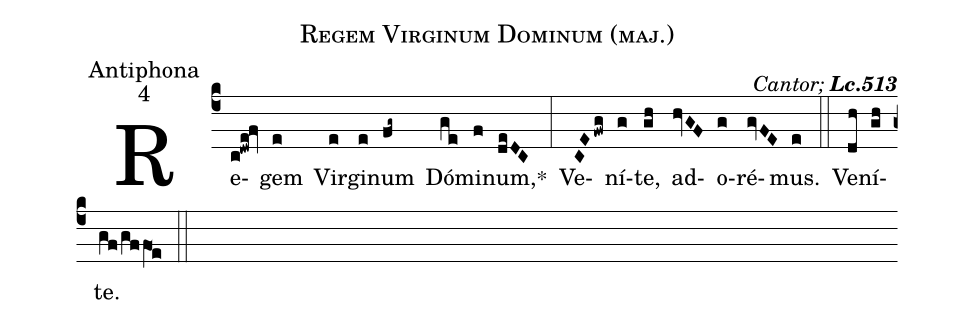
name:Regem Virginum Dominum (maj.);
office-part:Antiphona;
mode:4;
commentary:{\itshape\mdseries  Cantor;\/}  {\bfseries  Lc.513};
%%
(c4) Re(c!dwe!fv)gem(e) Vir(e)gi(e)num(fg~) Dó(ge)mi(f)num,<sp>*</sp>(deDC) (:)
Ve(CEfwg)ní(g)te,(gh) ad(hvGF)o(g)ré(gvFE)mus.(e) (::)
Ve(dh)ní(gh)te.(gf/gffO1e) (::)
